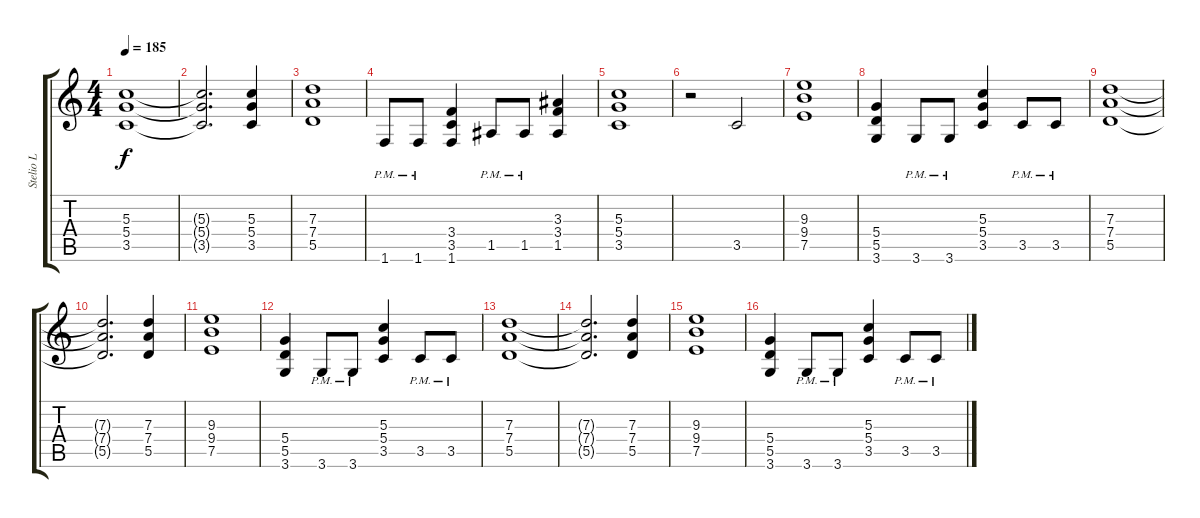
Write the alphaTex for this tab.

\track ("Stelio L" "Stelio L") {instrument overdrivenguitar}
\staff {score tabs}
\tuning (E4 B3 G3 D3 A2 E2) {hide}
\ts (4 4)
\tempo 185
\clef g2
\ks c
(5.3 5.4 3.5).1{dy f} |
(5.3{t} 5.4{t} 3.5{t}).2{d} (5.3 5.4 3.5).4 |
(7.3 7.4 5.5).1 |
1.6{pm}.8 1.6{pm}.8 (3.4 3.5 1.6).4 1.5{pm}.8 1.5{pm}.8 (3.3 3.4 1.5).4 |
(5.3 5.4 3.5).1 |
r.2 3.5.2 |
(9.3 9.4 7.5).1 |
(5.4 5.5 3.6).4 3.6{pm}.8 3.6{pm}.8 (5.3 5.4 3.5).4 3.5{pm}.8 3.5{pm}.8 |
(7.3 7.4 5.5).1 |
(7.3{t} 7.4{t} 5.5{t}).2{d} (7.3 7.4 5.5).4 |
(9.3 9.4 7.5).1 |
(5.4 5.5 3.6).4 3.6{pm}.8 3.6{pm}.8 (5.3 5.4 3.5).4 3.5{pm}.8 3.5{pm}.8 |
(7.3 7.4 5.5).1 |
(7.3{t} 7.4{t} 5.5{t}).2{d} (7.3 7.4 5.5).4 |
(9.3 9.4 7.5).1 |
(5.4 5.5 3.6).4 3.6{pm}.8 3.6{pm}.8 (5.3 5.4 3.5).4 3.5{pm}.8 3.5{pm}.8
